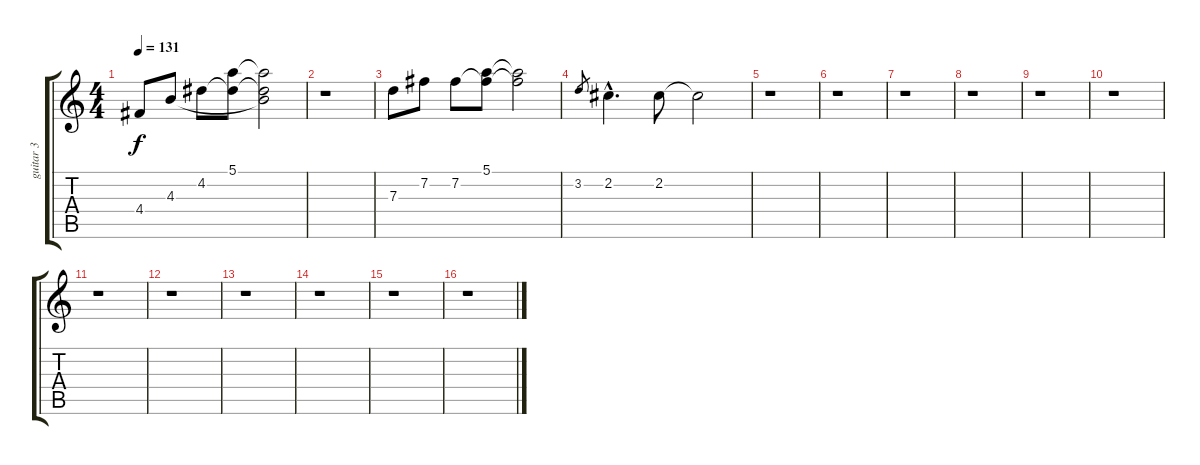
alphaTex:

\track ("guitar 3" "guitar 3") {instrument electricguitarclean}
\staff {score tabs}
\tuning (E4 B3 G3 D3 A2 E2) {hide}
\ts (4 4)
\tempo 131
\clef g2
\ks c
4.4.8{dy f} 4.3.8 4.2.8 (5.1 4.2{t}).8 (5.1{t} 4.2{t} 4.3{t}).2 |
r.1 |
7.3.8 7.2.8 7.2.8 (5.1 7.2{t}).8 (5.1{t} 7.2{t}).2 |
3.2.8{gr} 2.2{hac}.4{d} 2.2.8 2.2{t}.2 |
r.1 |
r.1 |
r.1 |
r.1 |
r.1 |
r.1 |
r.1 |
r.1 |
r.1 |
r.1 |
r.1 |
r.1
